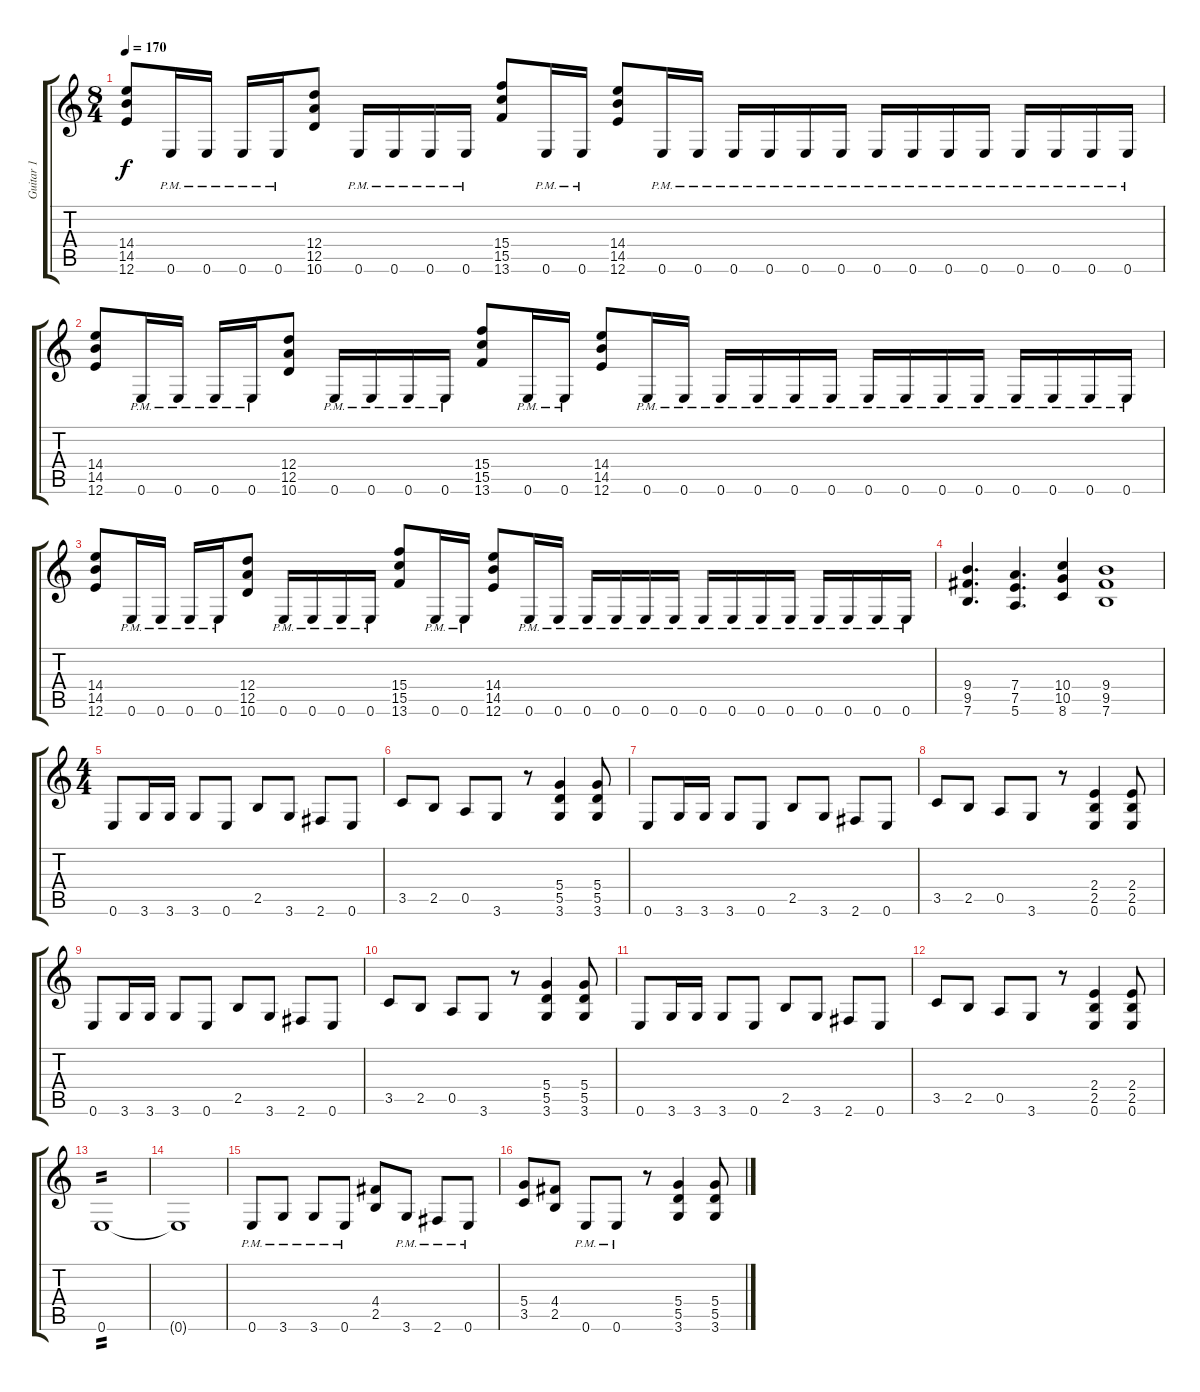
\track ("Guitar 1" "Guitar 1") {instrument distortionguitar}
\staff {score tabs}
\tuning (E4 B3 G3 D3 A2 E2) {hide}
\ts (8 4)
\tempo 170
\clef g2
\ks c
(14.4 14.5 12.6).8{dy f} 0.6{pm}.16 0.6{pm}.16 0.6{pm}.16 0.6{pm}.16 (12.4 12.5 10.6).8 0.6{pm}.16 0.6{pm}.16 0.6{pm}.16 0.6{pm}.16 (15.4 15.5 13.6).8 0.6{pm}.16 0.6{pm}.16 (14.4 14.5 12.6).8 0.6{pm}.16 0.6{pm}.16 0.6{pm}.16 0.6{pm}.16 0.6{pm}.16 0.6{pm}.16 0.6{pm}.16 0.6{pm}.16 0.6{pm}.16 0.6{pm}.16 0.6{pm}.16 0.6{pm}.16 0.6{pm}.16 0.6{pm}.16 |
(14.4 14.5 12.6).8 0.6{pm}.16 0.6{pm}.16 0.6{pm}.16 0.6{pm}.16 (12.4 12.5 10.6).8 0.6{pm}.16 0.6{pm}.16 0.6{pm}.16 0.6{pm}.16 (15.4 15.5 13.6).8 0.6{pm}.16 0.6{pm}.16 (14.4 14.5 12.6).8 0.6{pm}.16 0.6{pm}.16 0.6{pm}.16 0.6{pm}.16 0.6{pm}.16 0.6{pm}.16 0.6{pm}.16 0.6{pm}.16 0.6{pm}.16 0.6{pm}.16 0.6{pm}.16 0.6{pm}.16 0.6{pm}.16 0.6{pm}.16 |
(14.4 14.5 12.6).8 0.6{pm}.16 0.6{pm}.16 0.6{pm}.16 0.6{pm}.16 (12.4 12.5 10.6).8 0.6{pm}.16 0.6{pm}.16 0.6{pm}.16 0.6{pm}.16 (15.4 15.5 13.6).8 0.6{pm}.16 0.6{pm}.16 (14.4 14.5 12.6).8 0.6{pm}.16 0.6{pm}.16 0.6{pm}.16 0.6{pm}.16 0.6{pm}.16 0.6{pm}.16 0.6{pm}.16 0.6{pm}.16 0.6{pm}.16 0.6{pm}.16 0.6{pm}.16 0.6{pm}.16 0.6{pm}.16 0.6{pm}.16 |
(9.4 9.5 7.6).4{d} (7.4 7.5 5.6).4{d} (10.4 10.5 8.6).4 (9.4 9.5 7.6).1 |
\ts (4 4)
0.6.8 3.6.16 3.6.16 3.6.8 0.6.8 2.5.8 3.6.8 2.6.8 0.6.8 |
3.5.8 2.5.8 0.5.8 3.6.8 r.8 (5.4 5.5 3.6).4 (5.4 5.5 3.6).8 |
0.6.8 3.6.16 3.6.16 3.6.8 0.6.8 2.5.8 3.6.8 2.6.8 0.6.8 |
3.5.8 2.5.8 0.5.8 3.6.8 r.8 (2.4 2.5 0.6).4 (2.4 2.5 0.6).8 |
0.6.8 3.6.16 3.6.16 3.6.8 0.6.8 2.5.8 3.6.8 2.6.8 0.6.8 |
3.5.8 2.5.8 0.5.8 3.6.8 r.8 (5.4 5.5 3.6).4 (5.4 5.5 3.6).8 |
0.6.8 3.6.16 3.6.16 3.6.8 0.6.8 2.5.8 3.6.8 2.6.8 0.6.8 |
3.5.8 2.5.8 0.5.8 3.6.8 r.8 (2.4 2.5 0.6).4 (2.4 2.5 0.6).8 |
0.6.1{tp 2} |
0.6{t}.1 |
0.6{pm}.8 3.6{pm}.8 3.6{pm}.8 0.6{pm}.8 (4.4 2.5).8 3.6{pm}.8 2.6{pm}.8 0.6{pm}.8 |
(5.4 3.5).8 (4.4 2.5).8 0.6{pm}.8 0.6{pm}.8 r.8 (5.4 5.5 3.6).4 (5.4 5.5 3.6).8
